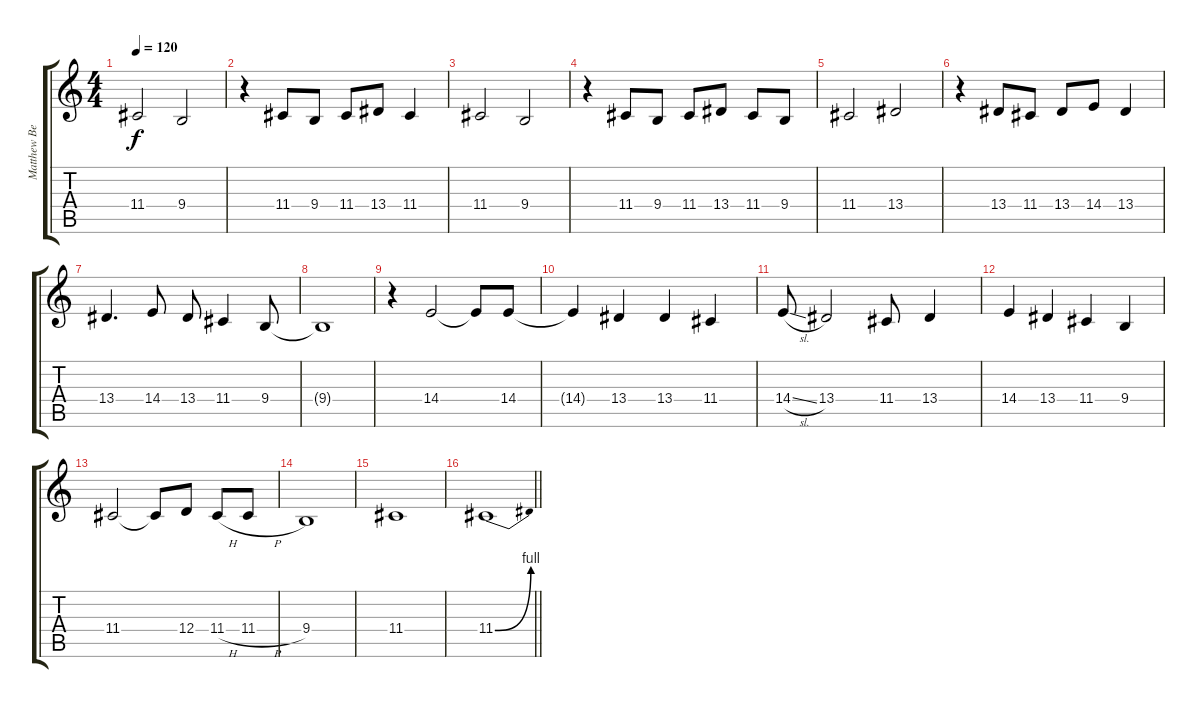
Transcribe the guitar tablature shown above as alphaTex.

\track ("Matthew Bellamy " "Matthew Be") {instrument viola}
\staff {score tabs}
\tuning (E4 B3 G3 D3 A2 E2) {hide}
\ts (4 4)
\tempo 120
\clef g2
\ks c
11.4.2{dy f} 9.4.2 |
r.4 11.4.8 9.4.8 11.4.8 13.4.8 11.4.4 |
11.4.2 9.4.2 |
r.4 11.4.8 9.4.8 11.4.8 13.4.8 11.4.8 9.4.8 |
11.4.2 13.4.2 |
r.4 13.4.8 11.4.8 13.4.8 14.4.8 13.4.4 |
13.4.4{d} 14.4.8 13.4.8 11.4.4 9.4.8 |
9.4{t}.1 |
r.4 14.4.2 14.4{t}.8 14.4.8 |
14.4{t}.4 13.4.4 13.4.4 11.4.4 |
14.4{sl}.8 13.4.2 11.4.8 13.4.4 |
14.4.4 13.4.4 11.4.4 9.4.4 |
11.4.2 11.4{t}.8 12.4.8 11.4{h}.8 11.4{h}.8 |
9.4.1 |
11.4.1 |
\barLineRight lightlight
11.4{be (bend 0 0 60 4)}.1
